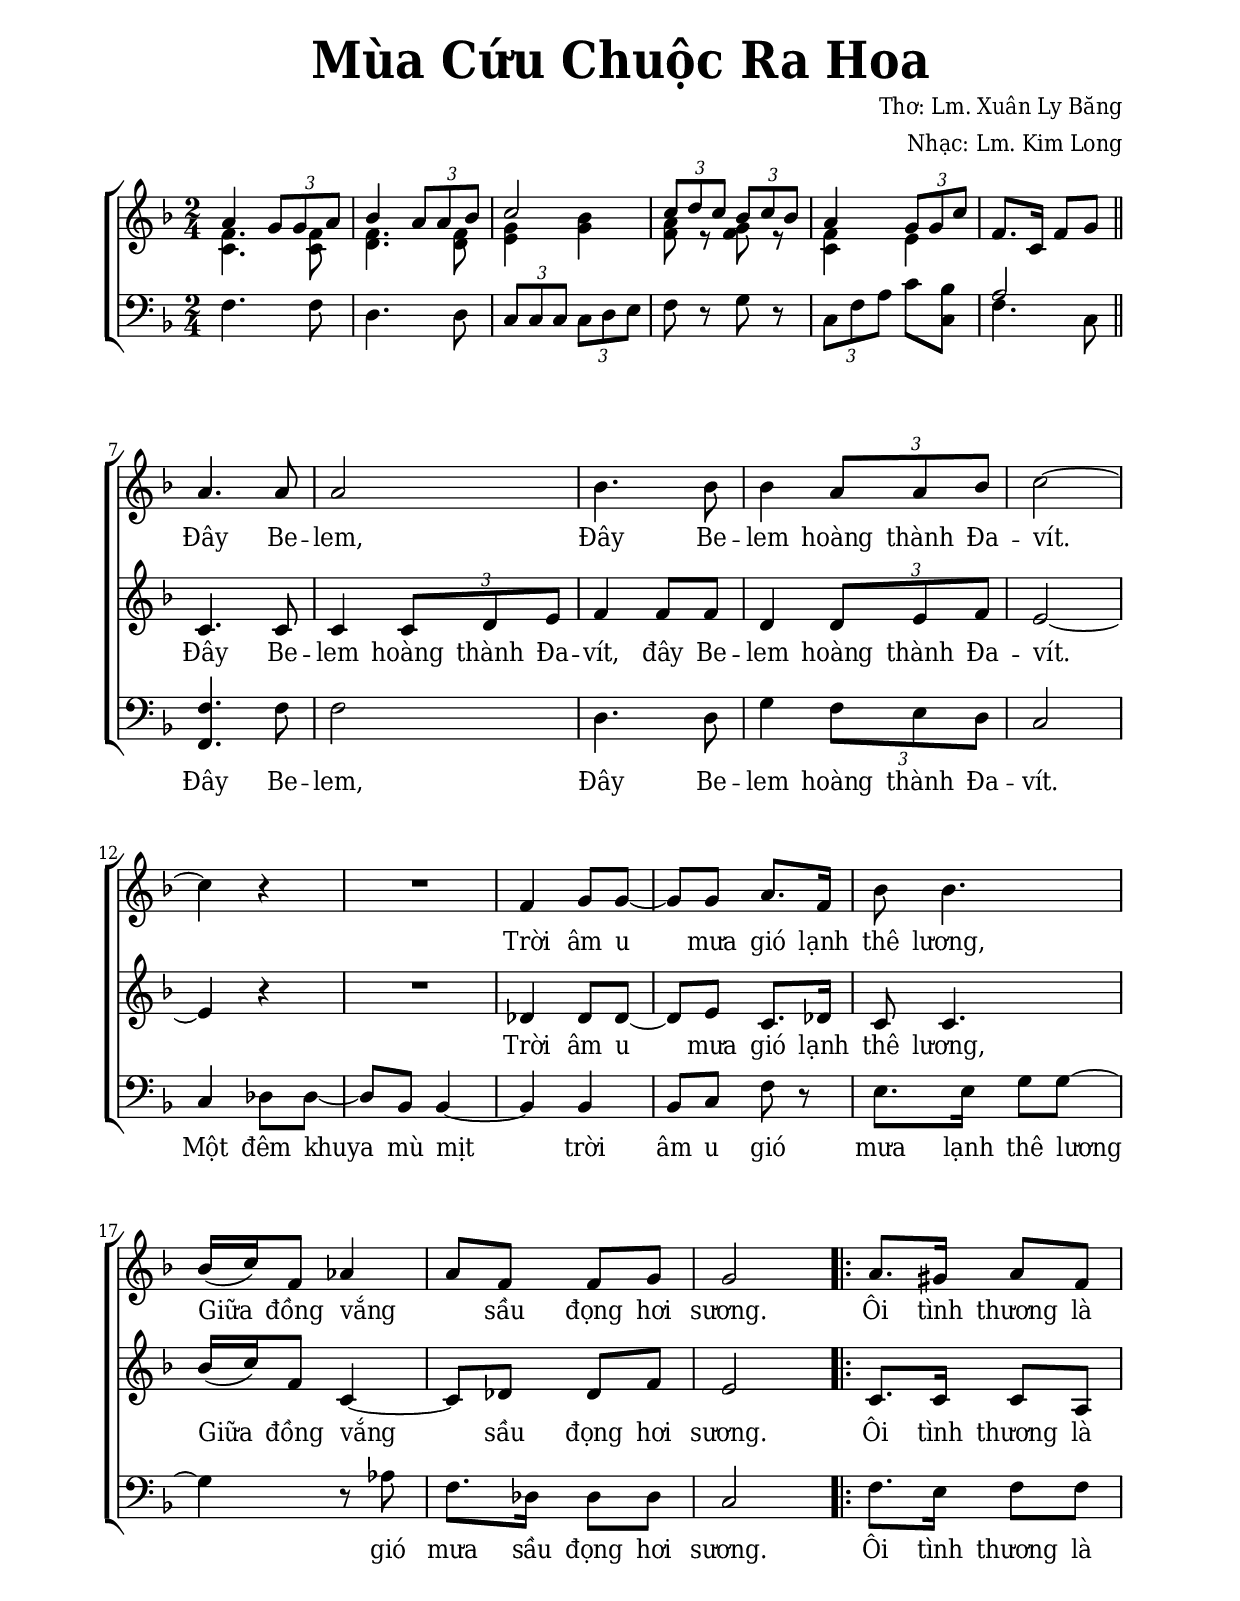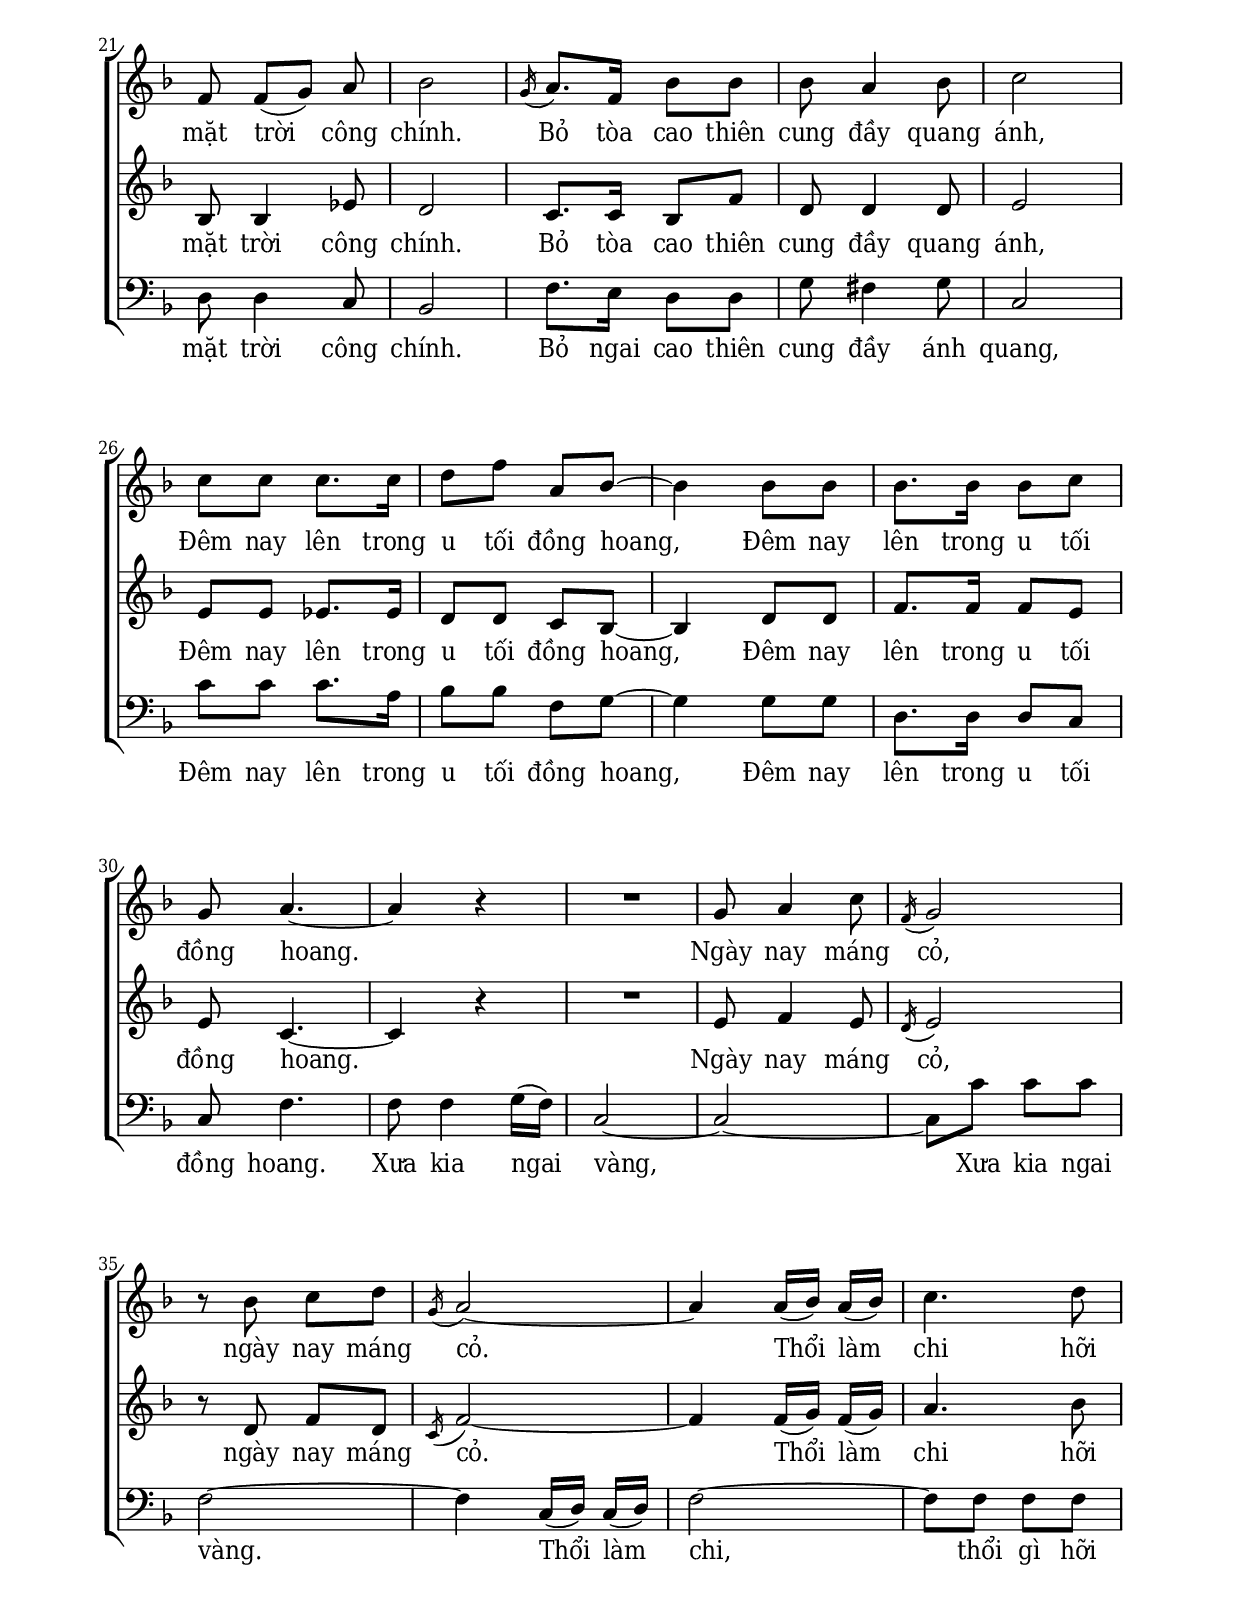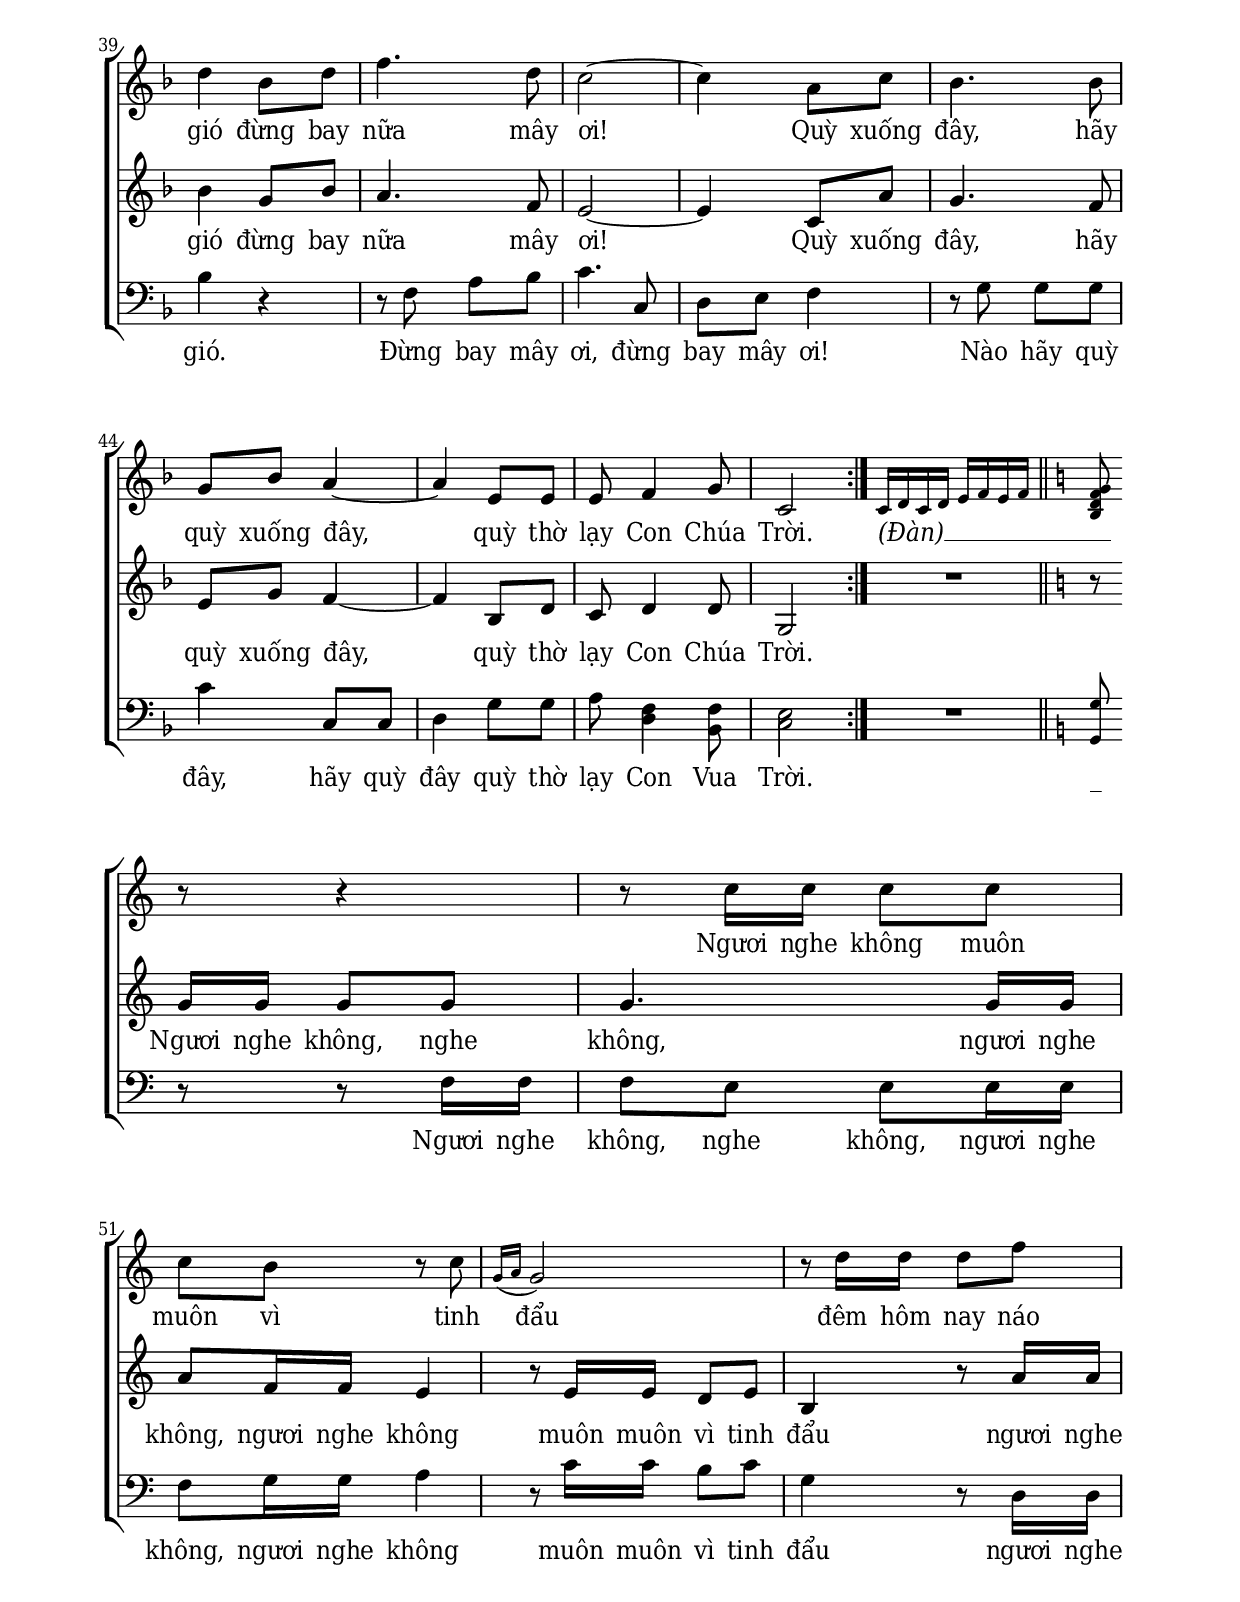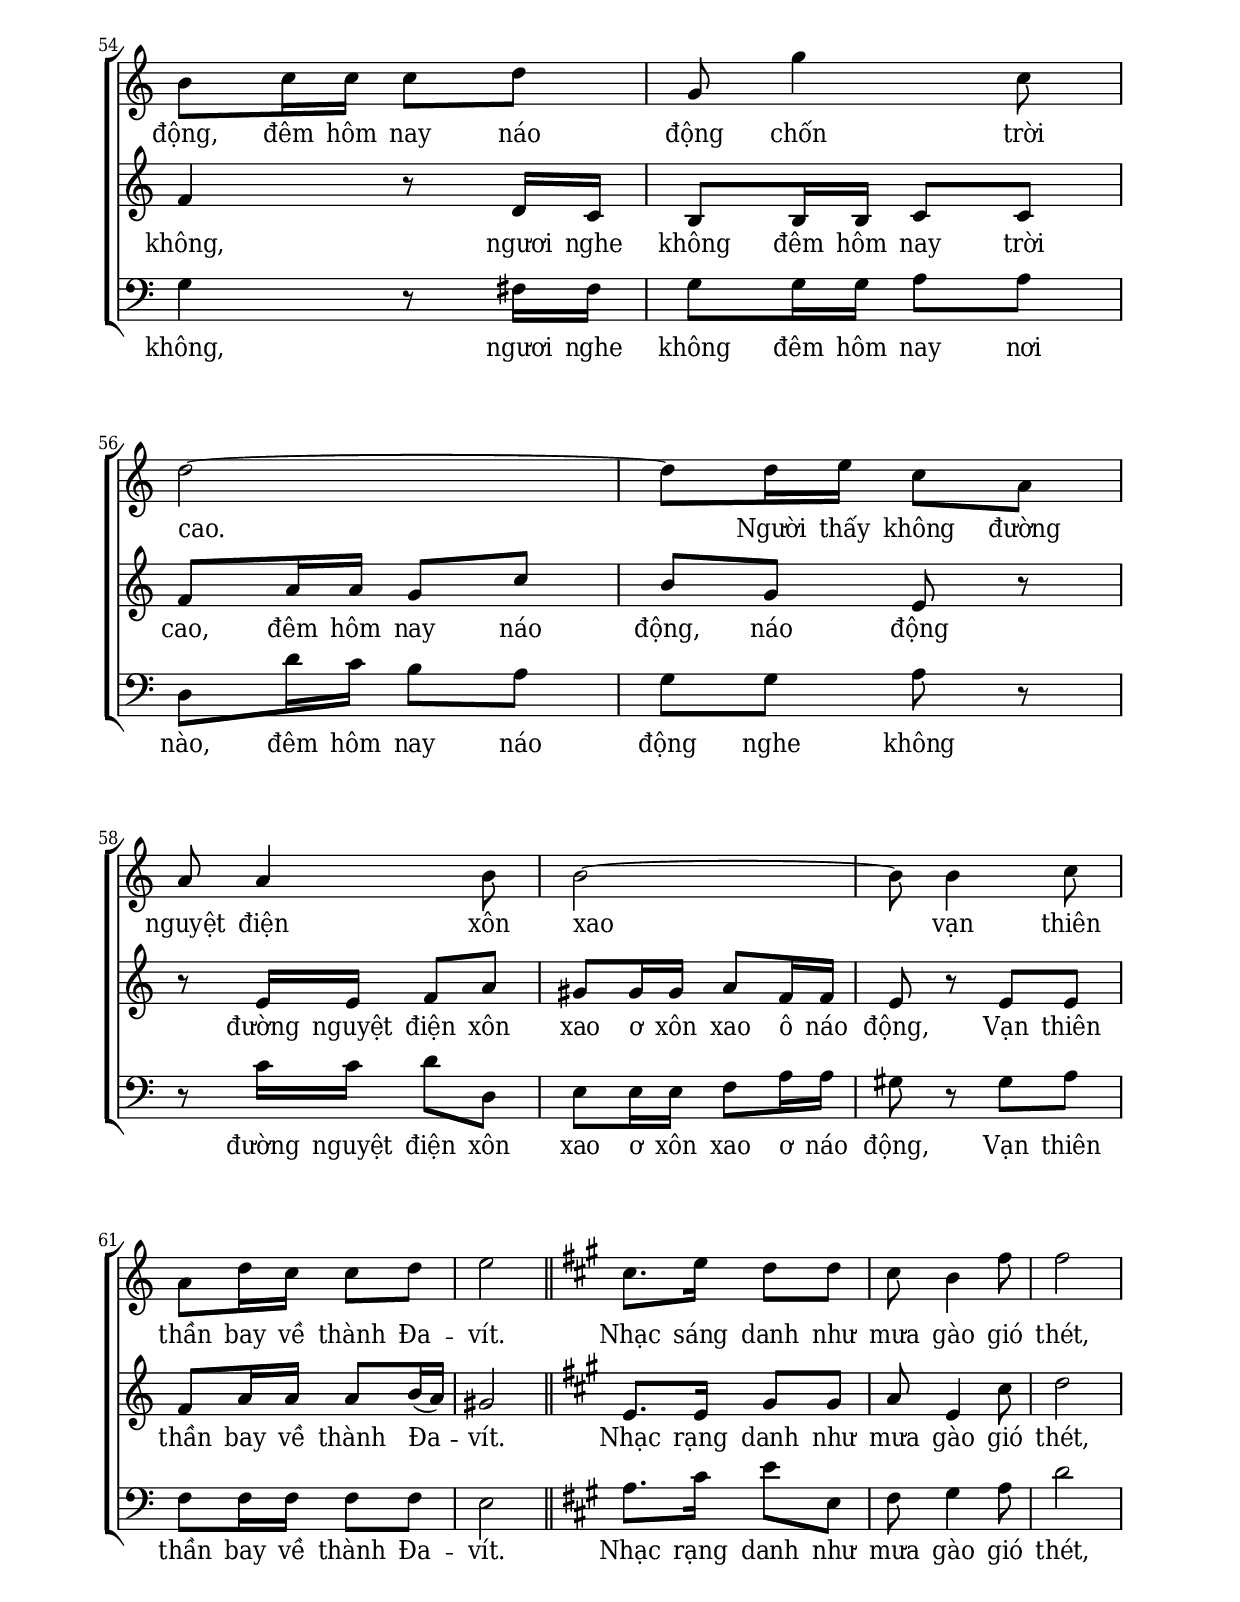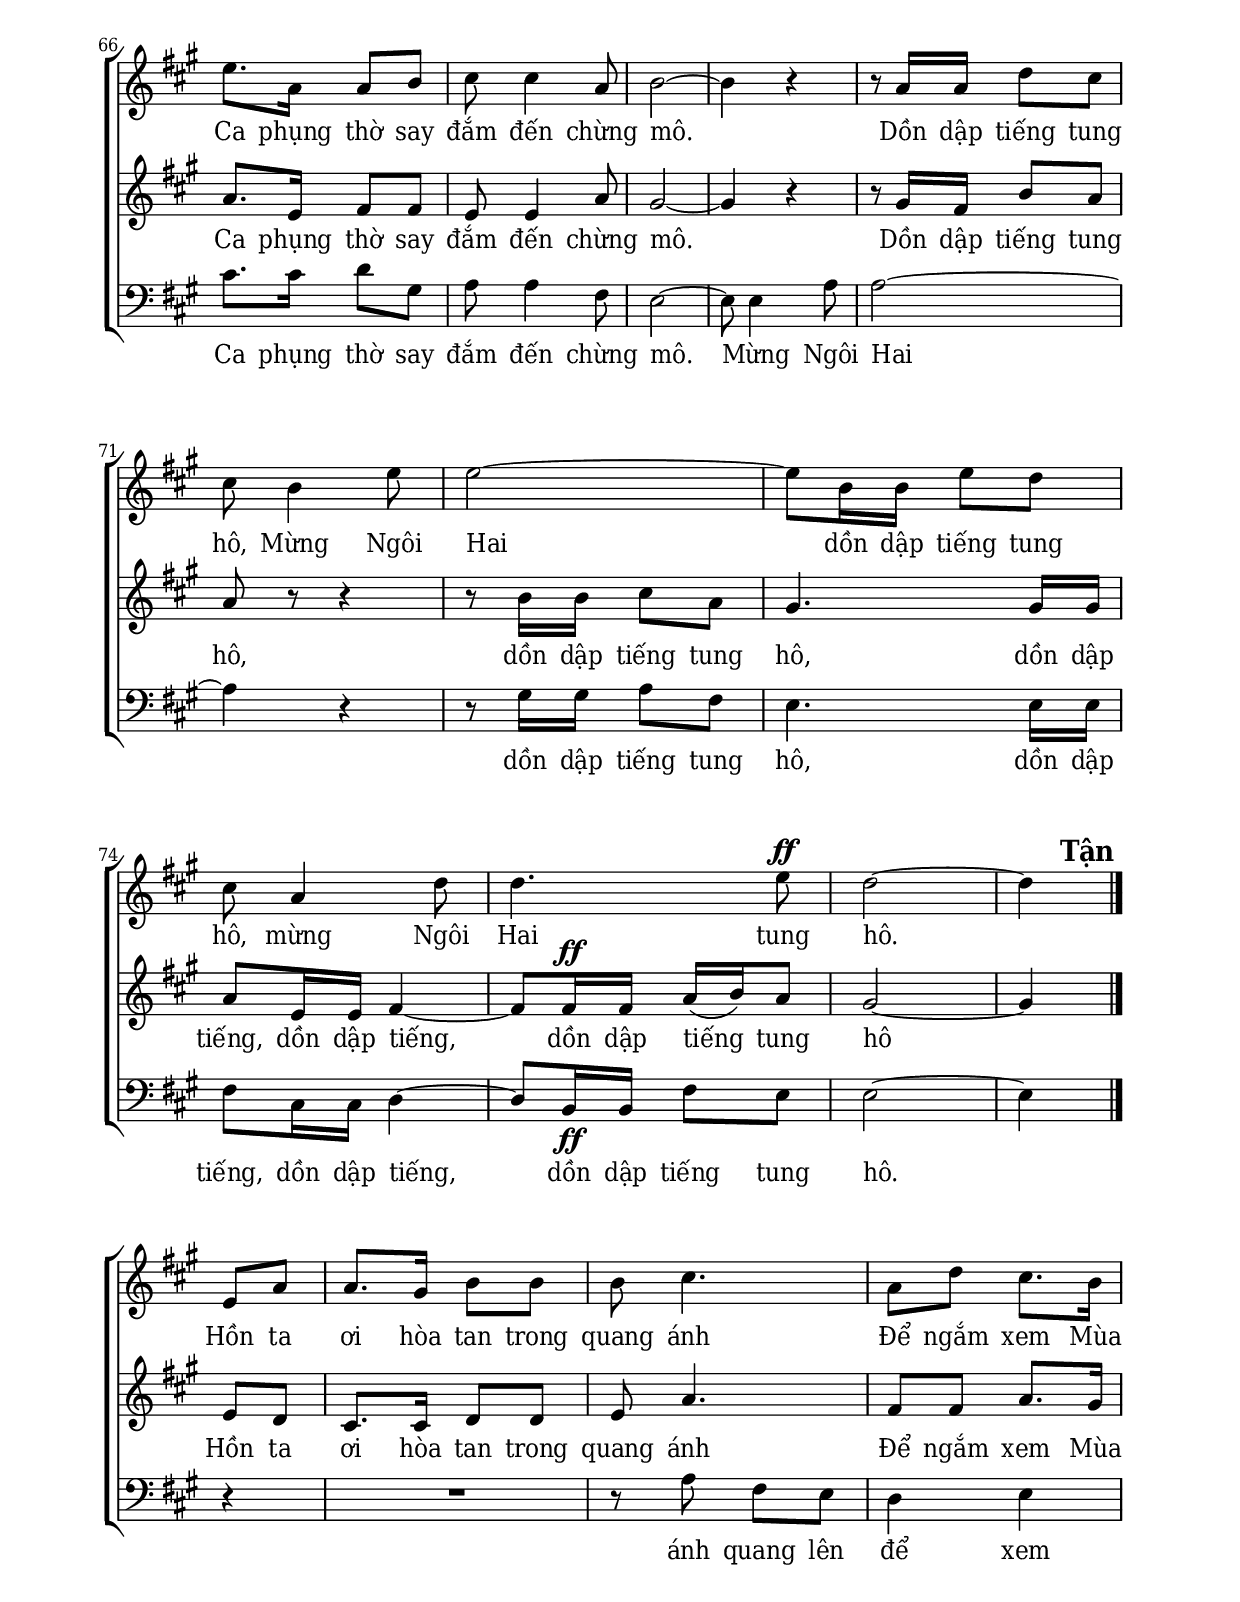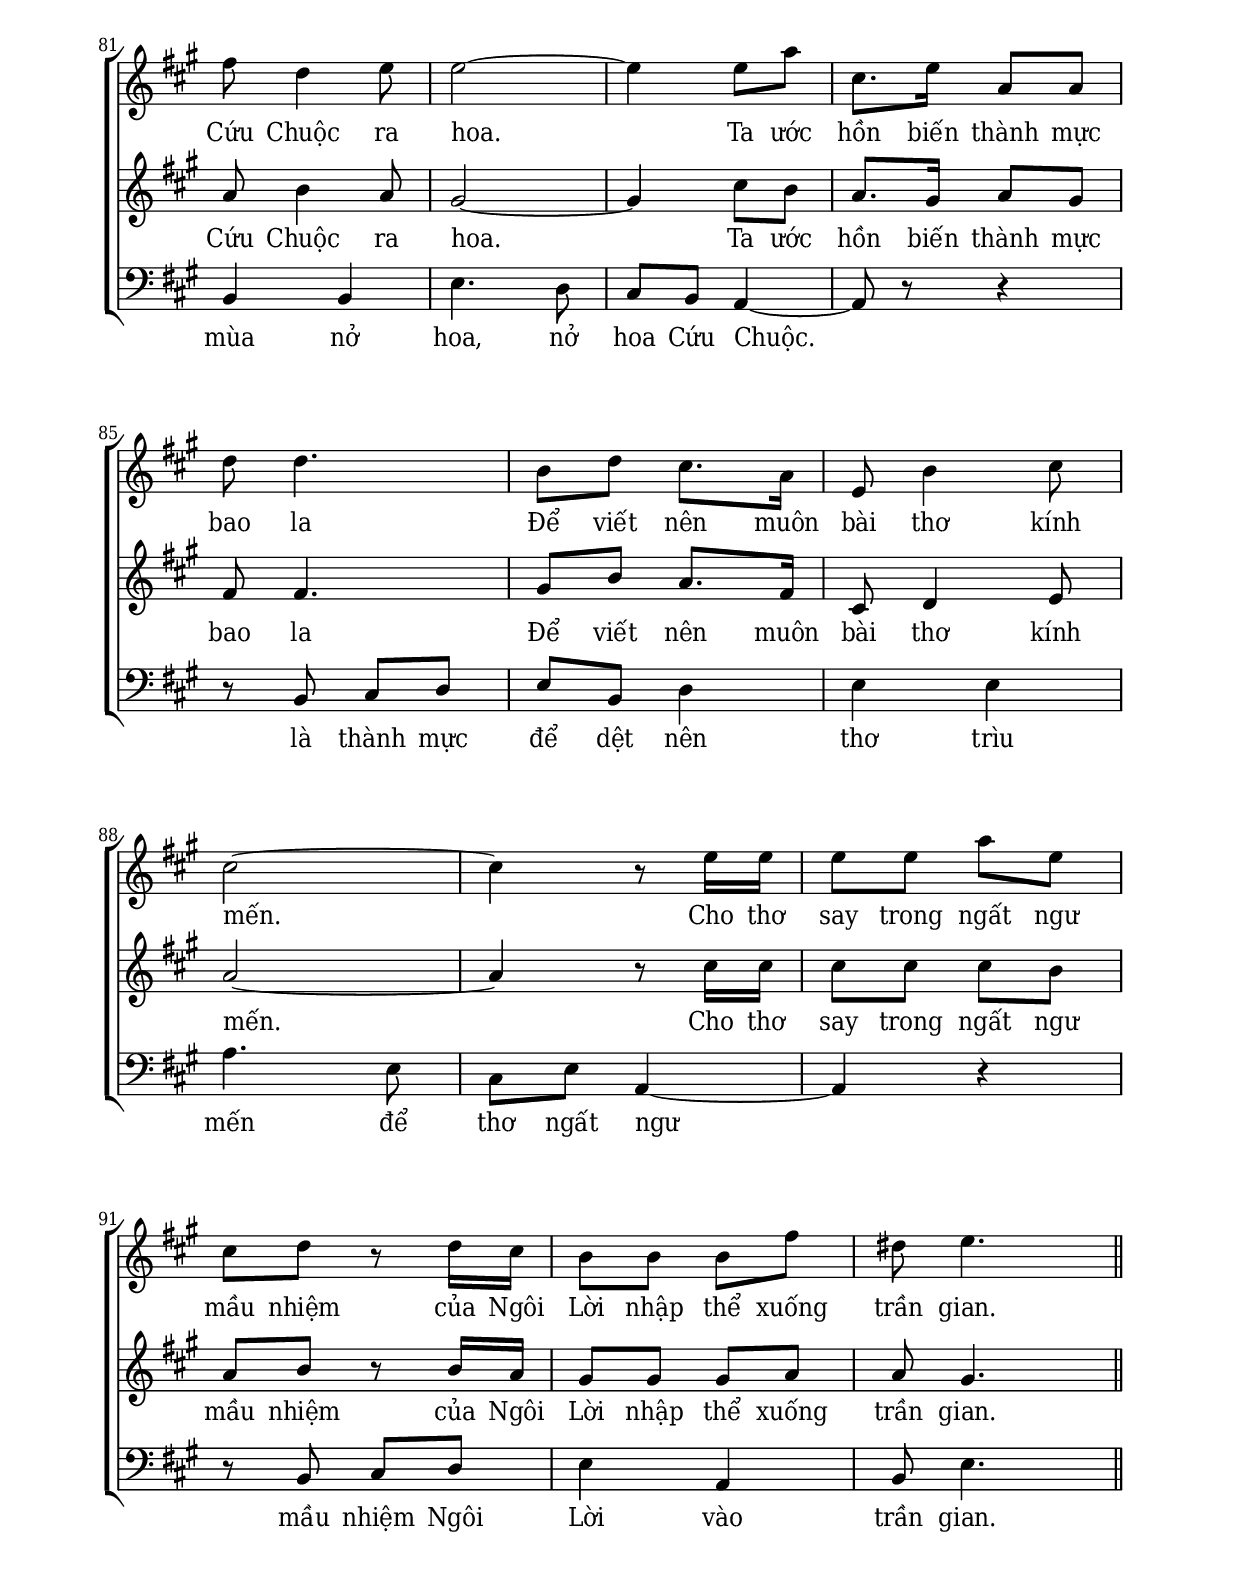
% Cài đặt chung\
\version "2.22.1"
\include "english.ly"

\header {
  title = \markup { \fontsize #3 "Mùa Cứu Chuộc Ra Hoa" }
  composer = "Thơ: Lm. Xuân Ly Băng"
  arranger = "Nhạc: Lm. Kim Long"
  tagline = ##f
}

% Nhạc phiên khúc
nhacPhienKhucSop = \relative c'' {
  <<
    {
      a4 \tuplet 3/2 { g8 g a } |
      bf4 \tuplet 3/2 { a8 a bf } |
      c2 |
      \tuplet 3/2 { c8 d c } \tuplet 3/2 { bf c bf } |
      a4 \tuplet 3/2 { g8 g c } |
      f,8. c16 f8 g
    }
    \\
    {
      <f c>4. <f c>8 |
      <f d>4. <f d>8 |
      <g e>4 <bf g> |
      <a f>8 r <g f> r |
      <f c>4 e |
      \skip 2
    }
  >>
  \bar "||" \break
  
  a4. a8 |
  a2 |
  bf4. bf8 |
  bf4 \tuplet 3/2 { a8 a bf } |
  c2 ~ |
  c4 r |
  R2
  f,4 g8 g ~ |
  g g a8. f16 |
  bf8 bf4. |
  bf16 (c) f,8 af4 ~ |
  a8 f f g |
  g2 \bar ".|:"
  a8. gs16 a8 f |
  f f ([g]) a |
  bf2 |
  \slashedGrace { g16 ( } a8.) f16 bf8 bf |
  bf a4 bf8 |
  c2 |
  c8 c c8. c16 |
  d8 f a, bf ~ |
  bf4 bf8 bf |
  bf8. bf16 bf8 c |
  g a4. ~ |
  a4 r |
  R2 |
  g8 a4 c8 |
  \slashedGrace { f,16 ( } g2) |
  r8 bf c d |
  \slashedGrace { g,16 ( } a2) ~ |
  a4 a16 ([bf]) a (bf) |
  c4. d8 |
  d4 bf8 d |
  f4. d8 |
  c2 ~ |
  c4 a8 c |
  bf4. bf8 |
  g bf a4 ~ |
  a e8 e |
  e f4 g8 |
  c,2 \bar ":|."
  
  \override NoteHead.font-size = #-2
  c16 d c d e f e f \bar "||"
  \key c \major
  <g f d b>8 \bar "" \break
  \override NoteHead.font-size = #0
  
  \partial 4. r8 r4 |
  r8 c16 c c8 c |
  c b r c |
  \slashedGrace { g16 (a } g2) |
  r8 d'16 d d8 f |
  b,8 c16 c c8 d |
  g, g'4 c,8 |
  d2 ~ |
  d8 d16 e c8 a |
  a a4 b8 |
  b2 ~ |
  b8 b4 c8 |
  a d16 c c8 d |
  e2 \bar "||"
  
  \key a \major
  cs8. e16 d8 d |
  cs b4 fs'8 |
  fs2 |
  e8. a,16 a8 b |
  cs cs4 a8 |
  b2 ~ |
  b4 r |
  r8 a16 a d8 cs |
  cs b4 e8 |
  e2 ~ |
  e8 b16 b e8 d |
  cs8 a4 d8 |
  d4. e8 ^\ff |
  d2 ~ |
  d4 ^\markup { \halign #-2.5 \fontsize #2 \bold "Tận" }
  \bar "|." \break
  e,8 a |
  a8. gs16 b8 b |
  b cs4. |
  a8 d cs8. b16 |
  fs'8 d4 e8 |
  e2 ~ |
  e4 e8 a |
  cs,8. e16 a,8 a |
  d d4. |
  b8 d cs8. a16 |
  e8 b'4 cs8 |
  cs2 ~ |
  cs4 r8 e16 e |
  e8 e a e |
  cs d r d16 cs |
  b8 b b fs' |
  ds e4. \bar "||"
  
}

nhacPhienKhucAlto = \relative c' {
  R2*6
  c4. c8 |
  c4 \tuplet 3/2 { c8 d e } |
  f4 f8 f |
  d4 \tuplet 3/2 { d8 e f } |
  e2 ~ |
  e4 r |
  R2
  df4 df8 df ~ |
  df e c8. df16 |
  c8 c4. |
  bf'16 (c) f,8 c4 ~ |
  c8 df df f |
  e2
  
  c8. c16 c8 a |
  bf bf4 ef8 |
  d2 |
  c8. c16 bf8 f' |
  d d4 d8 |
  e2 |
  e8 e ef8. ef16 |
  d8 d c bf ~ |
  bf4 d8 d |
  f8. f16 f8 e |
  e c4. ~ |
  c4 r |
  R2
  e8 f4 e8 |
  \slashedGrace { d16 ( } e2) |
  r8 d f d |
  \slashedGrace { c16 ( } f2) ~ |
  f4 f16 ([g]) f (g) |
  a4. bf8 |
  bf4 g8 bf |
  a4. f8 |
  e2 ~ |
  e4 c8 a' |
  g4. f8 |
  e8 g f4 ~ |
  f bf,8 d |
  c d4 d8 |
  g,2
  
  R2
  \key c \major
  r8
  \partial 4. g'16 g g8 g |
  g4. g16 g |
  a8 f16 f e4 |
  r8 e16 e d8 e |
  b4 r8 a'16 a |
  f4 r8 d16 c |
  b8 b16 b c8 c |
  f a16 a g8 c |
  b g e r |
  r e16 e f8 a |
  gs gs16 gs a8 f16 f |
  e8 r e e |
  f a16 a a8 b16 (a) |
  gs2
  
  \key a \major
  e8. e16 gs8 gs |
  a e4 cs'8 |
  d2 |
  a8. e16 fs8 fs |
  e e4 a8 |
  gs2 ~ |
  gs4 r |
  r8 gs16 fs b8 a |
  a r r4 |
  r8 b16 b cs8 a |
  gs4. gs16 gs |
  a8 e16 e fs4 ~ |
  fs8 fs16 ^\ff fs a (b) a8 |
  gs2 ~ |
  gs4
  
  e8 d |
  cs8. cs16 d8 d |
  e a4. |
  fs8 fs a8. gs16 |
  a8 b4 a8 |
  gs2 ~ |
  gs4 cs8 b |
  a8. gs16 a8 gs |
  fs fs4. |
  gs8 b a8. fs16 |
  cs8 d4 e8 |
  a2 ~ |
  a4 r8 cs16 cs |
  cs8 cs cs b |
  a b r b16 a |
  gs8 gs gs a |
  a gs4.
}

nhacPhienKhucBas = \relative c {
  f4. f8 |
  d4. d8 |
  \tuplet 3/2 { c8 c c } \tuplet 3/2 { c d e } |
  f r g r |
  \tuplet 3/2 { c, f a } c <bf c,> |
  <<
    {
      a2
    }
    \\
    {
      f4. c8
    }
  >>
  
  <f f,>4. f8 |
  f2 |
  d4. d8 |
  g4 \tuplet 3/2 { f8 e d } |
  c2 |
  c4 df8 df ~ |
  df bf bf4 ~ |
  bf bf |
  bf8 c f r |
  e8. e16 g8 g ~ |
  g4 r8 af |
  f8. df16 df8 df |
  c2
  
  f8. e16 f8 f |
  d d4 c8 |
  bf2 |
  f'8. e16 d8 d |
  g fs4 g8 |
  c,2 |
  c'8 c c8. a16 |
  bf8 bf f g ~ |
  g4 g8 g |
  d8. d16 d8 c |
  c f4. |
  f8 f4 g16 (f) |
  c2 ~ |
  c ~ |
  c8 c' c c |
  f,2 ~ |
  f4 c16 ([d]) c (d) |
  f2 ~ |
  f8 f f f |
  bf4 r |
  r8 f a bf |
  c4. c,8 |
  d e f4 |
  r8 g g g |
  c4 c,8 c |
  d4 g8 g |
  a <f d>4 <f bf,>8 |
  <e c>2
  R2
  
  \key c \major
  \override NoteHead.font-size = #-2
  <g g,>8
  \override NoteHead.font-size = #0
  \partial 4 r8 r f16 f |
  f8 e e e16 e |
  f8 g16 g a4 |
  r8 c16 c b8 c |
  g4 r8 d16 d |
  g4 r8 fs16 fs |
  g8 g16 g a8 a |
  d,8 d'16 c b8 a |
  g g a r |
  r c16 c d8 d, |
  e8 e16 e f8 a16 a |
  gs8 r gs a |
  f8 f16 f f8 f |
  e2
  
  \key a \major
  a8. cs16 e8 e, |
  fs gs4 a8 |
  d2 |
  cs8. cs16 d8 gs, |
  a a4 fs8 |
  e2 ~ |
  e8 e4 a8 |
  a2 ~ |
  a4 r |
  r8 gs16 gs a8 fs |
  e4. e16 e |
  fs8 cs16 cs d4 ~ |
  d8 b16 -\ff b fs'8 e |
  e2 ~ |
  e4
  r |
  R2
  r8 a fs e |
  d4 e |
  b b |
  e4. d8 |
  cs b a4 ~ |
  a8 r r4 |
  r8 b cs d |
  e b d4 |
  e e |
  a4. e8 |
  cs e a,4 ~ |
  a r |
  r8 b cs d |
  e4 a, |
  b8 e4.
}

% Lời
loiPhienKhucSop = \lyrics {
  Đây Be -- lem,
  Đây Be -- lem hoàng thành Đa -- vít.
  Trời âm u mưa gió lạnh thê lương,
  Giữa đồng vắng sầu đọng hơi sương.
  Ôi tình thương là mặt trời công chính.
  Bỏ tòa cao thiên cung đầy quang ánh,
  Đêm nay lên trong u tối đồng hoang,
  Đêm nay lên trong u tối đồng hoang.
  Ngày nay máng cỏ, ngày nay máng cỏ.
  Thổi làm chi hỡi gió đừng bay nữa mây ơi!
  Quỳ xuống đây, hãy quỳ xuống đây,
  quỳ thờ lạy Con Chúa Trời.
  \override Lyrics.LyricText.font-shape = #'italic
  (Đàn) __ \repeat unfold 8 { _ }
  \revert Lyrics.LyricText.font-shape
  Ngươi nghe không muôn muôn vì tinh đẩu
  đêm hôm nay náo động, đêm hôm nay náo động chốn trời cao.
  Người thấy không đường nguyệt điện xôn xao vạn thiên thần
  bay về thành Đa -- vít.
  Nhạc sáng danh như mưa gào gió thét,
  Ca phụng thờ say đắm đến chừng mô.
  Dồn dập tiếng tung hô,
  Mừng Ngôi Hai
  dồn dập tiếng tung hô, mừng Ngôi Hai tung hô.
  Hồn ta ơi hòa tan trong quang ánh
  Để ngắm xem Mùa Cứu Chuộc ra hoa.
  Ta ước hồn biến thành mực bao la
  Để viết nên muôn bài thơ kính mến.
  Cho thơ say trong ngất ngư mầu nhiệm
  của Ngôi Lời nhập thể xuống trần gian.
}

loiPhienKhucAlto = \lyrics {
  Đây Be -- lem hoàng thành Đa -- vít,
  đây Be -- lem hoàng thành Đa -- vít.
  Trời âm u mưa gió lạnh thê lương,
  Giữa đồng vắng sầu đọng hơi sương.
  Ôi tình thương là mặt trời công chính.
  Bỏ tòa cao thiên cung đầy quang ánh,
  Đêm nay lên trong u tối đồng hoang,
  Đêm nay lên trong u tối đồng hoang.
  Ngày nay máng cỏ, ngày nay máng cỏ.
  Thổi làm chi hỡi gió đừng bay nữa mây ơi!
  Quỳ xuống đây, hãy quỳ xuống đây,
  quỳ thờ lạy Con Chúa Trời.
  Ngươi nghe không, nghe không,
  ngươi nghe không, ngươi nghe không
  muôn muôn vì tinh đẩu
  ngươi nghe không,
  ngươi nghe không
  đêm hôm nay trời cao,
  đêm hôm nay náo động, náo động
  đường nguyệt điện xôn xao ơ xôn xao ô náo động,
  Vạn thiên thần bay về thành Đa -- vít.
  Nhạc rạng danh như mưa gào gió thét,
  Ca phụng thờ say đắm đến chừng mô.
  Dồn dập tiếng tung hô,
  dồn dập tiếng tung hô,
  dồn dập tiếng, dồn dập tiếng, dồn dập tiếng tung hô
  Hồn ta ơi hòa tan trong quang ánh
  Để ngắm xem Mùa Cứu Chuộc ra hoa.
  Ta ước hồn biến thành mực bao la
  Để viết nên muôn bài thơ kính mến.
  Cho thơ say trong ngất ngư mầu nhiệm
  của Ngôi Lời nhập thể xuống trần gian.
}

loiPhienKhucBas = \lyrics {
  \repeat unfold 17 { _ }
  Đây Be -- lem, Đây Be -- lem hoàng thành Đa -- vít.
  Một đêm khuya mù mịt trời âm u
  gió mưa lạnh thê lương
  gió mưa sầu đọng hơi sương.
  Ôi tình thương là mặt trời công chính.
  Bỏ ngai cao thiên cung đầy ánh quang,
  Đêm nay lên trong u tối đồng hoang,
  Đêm nay lên trong u tối đồng hoang.
  Xưa kia ngai vàng, Xưa kia ngai vàng.
  Thổi làm chi, thổi gì hỡi gió.
  Đừng bay mây ơi, đừng bay mây ơi!
  Nào hãy quỳ đây, hãy quỳ đây
  quỳ thờ lạy Con Vua Trời.
  "_" Ngươi nghe không, nghe không, ngươi nghe không,
  ngươi nghe không muôn muôn vì tinh đẩu
  ngươi nghe không, ngươi nghe không đêm hôm nay nơi nào,
  đêm hôm nay náo động nghe không
  đường nguyệt điện xôn xao ơ xôn xao ơ náo động,
  Vạn thiên thần bay về thành Đa -- vít.
  Nhạc rạng danh như mưa gào gió thét,
  Ca phụng thờ say đắm đến chừng mô.
  Mừng Ngôi Hai dồn dập tiếng tung hô,
  dồn dập tiếng,
  dồn dập tiếng, dồn dập tiếng tung hô.
  ánh quang lên để xem mùa nở hoa, nở hoa Cứu Chuộc.
  là thành mực để dệt nên thơ trìu mến
  để thơ ngất ngư mầu nhiệm Ngôi Lời vào trần gian.
}


% Dàn trang
\paper {
  #(set-paper-size "a4")
  top-margin = 15\mm
  bottom-margin = 20\mm
  left-margin = 20\mm
  right-margin = 20\mm
  indent = #0
  #(define fonts
	 (make-pango-font-tree "Deja Vu Serif Condensed"
	 		       "Deja Vu Serif Condensed"
			       "Deja Vu Serif Condensed"
			       (/ 20 20)))
  print-page-number = ##f
  %page-count = 5
}

TongNhip = {
  \key f \major \time 2/4
  \set Timing.beamExceptions = #'()
  \set Timing.baseMoment = #(ly:make-moment 1/4)
}

% Đổi kích thước nốt cho bè phụ
notBePhu =
#(define-music-function (font-size music) (number? ly:music?)
   (for-some-music
     (lambda (m)
       (if (music-is-of-type? m 'rhythmic-event)
           (begin
             (set! (ly:music-property m 'tweaks)
                   (cons `(font-size . ,font-size)
                         (ly:music-property m 'tweaks)))
             #t)
           #f))
     music)
   music)

\score {
  \new ChoirStaff <<
    \new Staff <<
      \new Voice = "beSop" {
         \clef treble \TongNhip \nhacPhienKhucSop
      }
      \new Lyrics \lyricsto beSop \loiPhienKhucSop
    >>
    \new Staff <<
      \new Voice = "beAlto" {
        \clef treble \TongNhip \nhacPhienKhucAlto
      }
      \new Lyrics \lyricsto beAlto \loiPhienKhucAlto
    >>
    \new Staff <<
      \new Voice = "beBas" {
        \clef bass \TongNhip \nhacPhienKhucBas
      }
      \new Lyrics \lyricsto beBas \loiPhienKhucBas
    >>
  >>
  \layout {
    \override Lyrics.LyricSpace.minimum-distance = #1.2
    %\override Score.BarNumber.break-visibility = ##(#f #f #f)
    \override LyricHyphen.minimum-distance = #1.2
    \context {
      \Staff \RemoveEmptyStaves
      \override VerticalAxisGroup.remove-first = ##t
    }
  }
}
